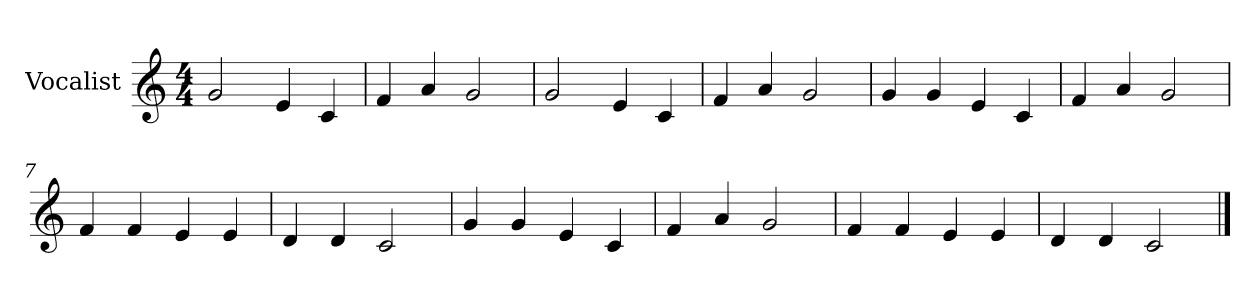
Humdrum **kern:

**kern
*part1
*staff1
*I"Vocalist
*k[]
*C:
*M4/4
=1
2g
4e
4c
=2
4f
4a
2g
=3
2g
4e
4c
=4
4f
4a
2g
=5
4g
4g
4e
4c
=6
4f
4a
2g
=7
4f
4f
4e
4e
=8
4d
4d
2c
=9
4g
4g
4e
4c
=10
4f
4a
2g
=11
4f
4f
4e
4e
=12
4d
4d
2c
==
*-
